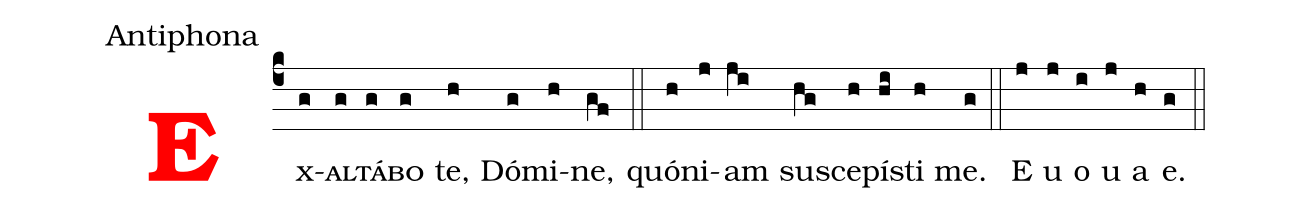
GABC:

office-part: Antiphona;
%%
<v>\bf\textcolor{red}{E}</v><v>\sc{x}</v>(c4g)<v>\sc{al}</v>(g)<v>\sc{tá}</v>(g)<v>\sc{bo}</v>(g) te,(h) Dó(g)mi(h)ne,(gf) (::)
quó(h)ni(j)am(ji) sus(hg)ce(h)pí(hi)sti(h) me.(g) (::)
E(j) u(j) o(i) u(j) a(h) e.(g) (::)
